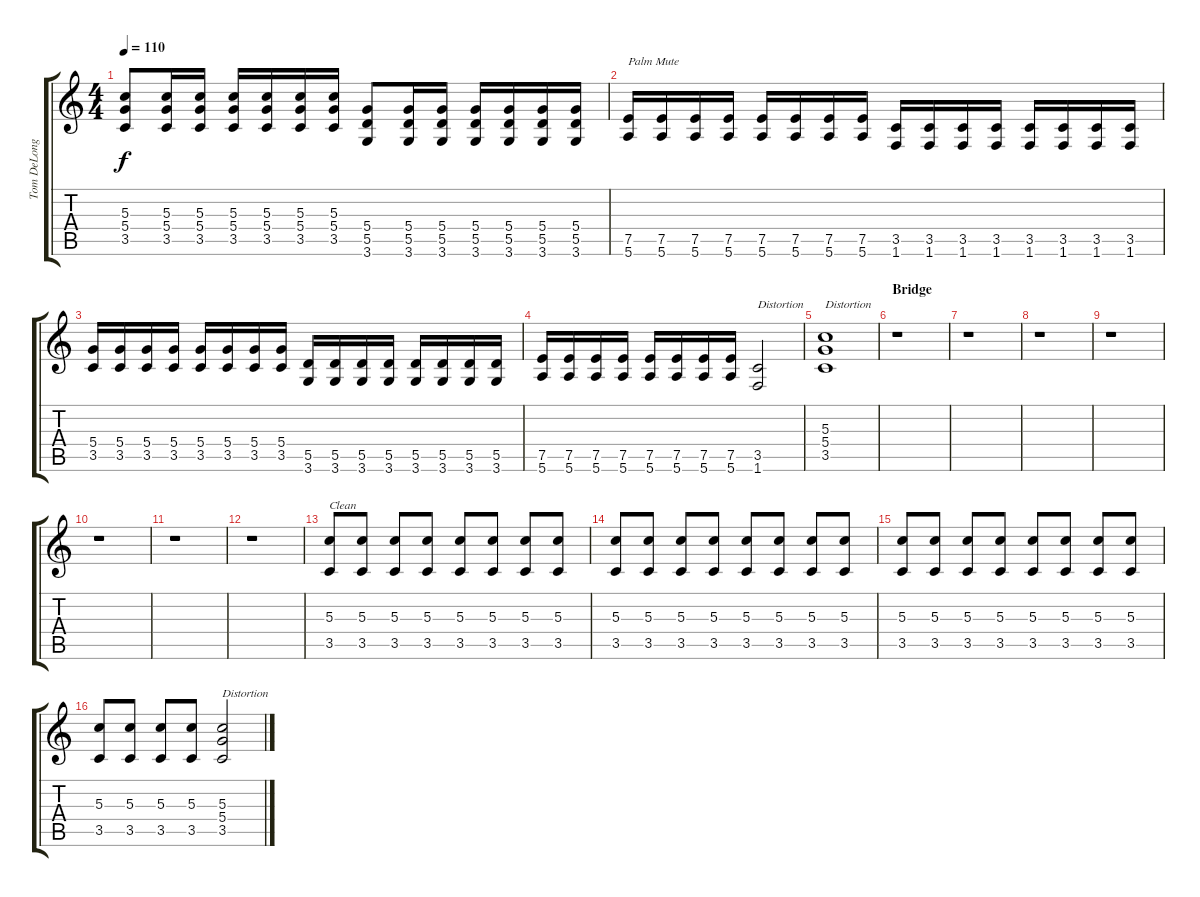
\track ("Tom DeLonge (Guitar 2)" "Tom DeLong") {instrument distortionguitar}
\staff {score tabs}
\tuning (E4 B3 G3 D3 A2 E2) {hide}
\ts (4 4)
\tempo 110
\clef g2
\ks c
(5.3 5.4 3.5).8{dy f} (5.3 5.4 3.5).16 (5.3 5.4 3.5).16 (5.3 5.4 3.5).16 (5.3 5.4 3.5).16 (5.3 5.4 3.5).16 (5.3 5.4 3.5).16 (5.4 5.5 3.6).8 (5.4 5.5 3.6).16 (5.4 5.5 3.6).16 (5.4 5.5 3.6).16 (5.4 5.5 3.6).16 (5.4 5.5 3.6).16 (5.4 5.5 3.6).16 |
(7.5 5.6).16{txt "Palm Mute" instrument electricguitarmuted} (7.5 5.6).16 (7.5 5.6).16 (7.5 5.6).16 (7.5 5.6).16 (7.5 5.6).16 (7.5 5.6).16 (7.5 5.6).16 (3.5 1.6).16 (3.5 1.6).16 (3.5 1.6).16 (3.5 1.6).16 (3.5 1.6).16 (3.5 1.6).16 (3.5 1.6).16 (3.5 1.6).16 |
(5.4 3.5).16 (5.4 3.5).16 (5.4 3.5).16 (5.4 3.5).16 (5.4 3.5).16 (5.4 3.5).16 (5.4 3.5).16 (5.4 3.5).16 (5.5 3.6).16 (5.5 3.6).16 (5.5 3.6).16 (5.5 3.6).16 (5.5 3.6).16 (5.5 3.6).16 (5.5 3.6).16 (5.5 3.6).16 |
(7.5 5.6).16 (7.5 5.6).16 (7.5 5.6).16 (7.5 5.6).16 (7.5 5.6).16 (7.5 5.6).16 (7.5 5.6).16 (7.5 5.6).16 (3.5 1.6).2{txt "Distortion" instrument distortionguitar} |
(5.3 5.4 3.5).1{txt "Distortion" instrument distortionguitar} |
\section ("" "Bridge")
r.1 |
r.1 |
r.1 |
r.1 |
r.1 |
r.1 |
r.1 |
(5.3 3.5).8{txt "Clean" volume 10 instrument electricguitarclean} (5.3 3.5).8 (5.3 3.5).8 (5.3 3.5).8 (5.3 3.5).8 (5.3 3.5).8 (5.3 3.5).8 (5.3 3.5).8 |
(5.3 3.5).8 (5.3 3.5).8 (5.3 3.5).8 (5.3 3.5).8 (5.3 3.5).8 (5.3 3.5).8 (5.3 3.5).8 (5.3 3.5).8 |
(5.3 3.5).8 (5.3 3.5).8 (5.3 3.5).8 (5.3 3.5).8 (5.3 3.5).8 (5.3 3.5).8 (5.3 3.5).8 (5.3 3.5).8 |
(5.3 3.5).8 (5.3 3.5).8 (5.3 3.5).8 (5.3 3.5).8 (5.3 5.4 3.5).2{txt "Distortion" volume 16 instrument distortionguitar}
